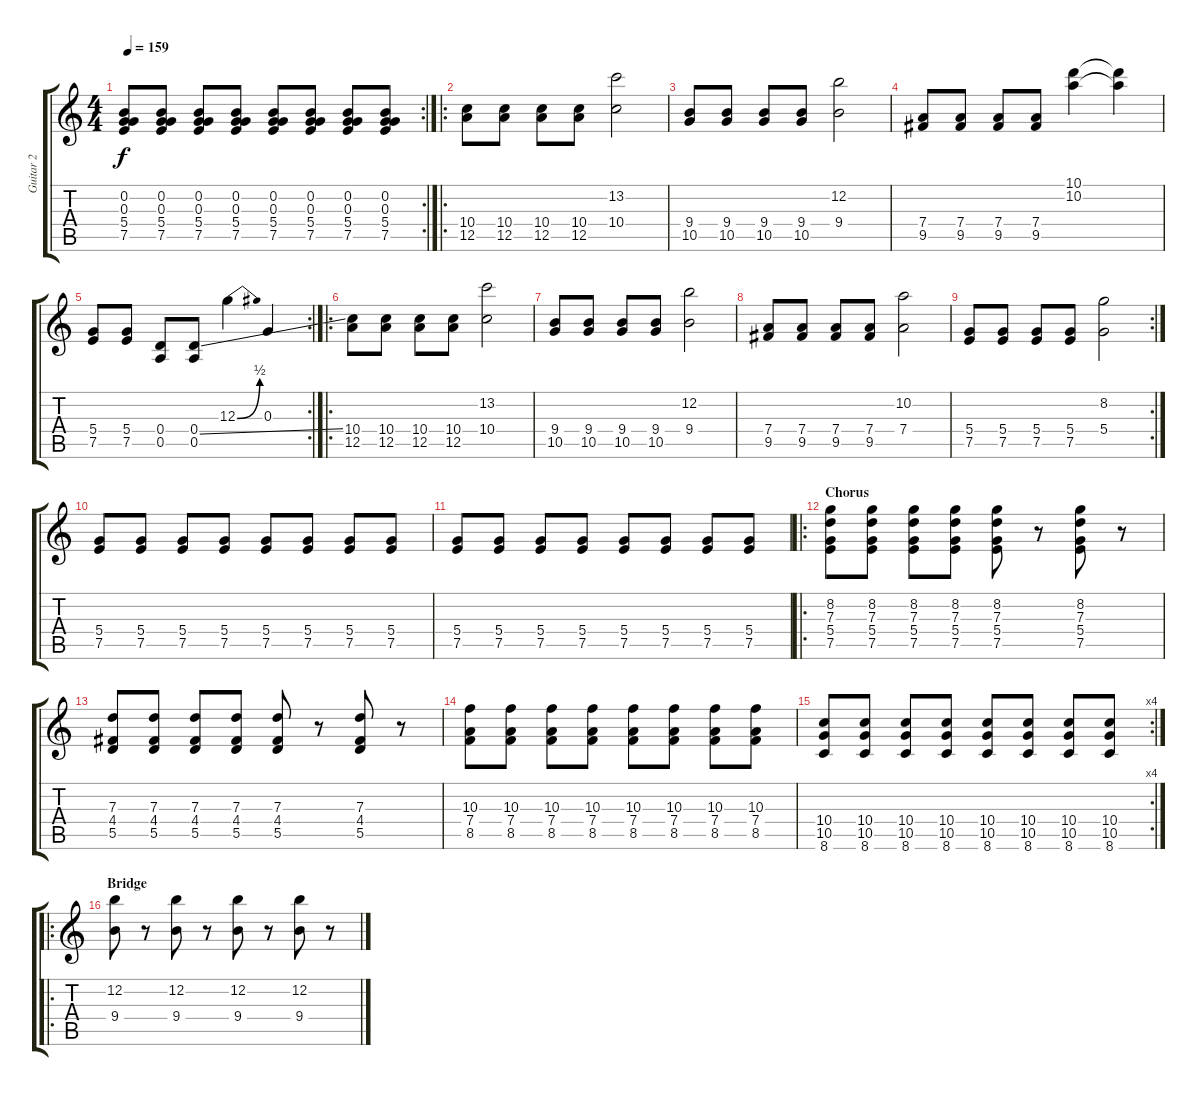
\track ("Guitar 2" "Guitar 2") {instrument overdrivenguitar}
\staff {score tabs}
\tuning (E4 B3 G3 D3 A2 E2) {hide}
\rc 2
\ts (4 4)
\tempo 159
\clef g2
\ks c
(0.2 0.3 5.4 7.5).8{dy f} (0.2 0.3 5.4 7.5).8 (0.2 0.3 5.4 7.5).8 (0.2 0.3 5.4 7.5).8 (0.2 0.3 5.4 7.5).8 (0.2 0.3 5.4 7.5).8 (0.2 0.3 5.4 7.5).8 (0.2 0.3 5.4 7.5).8 |
\ro
(10.4 12.5).8 (10.4 12.5).8 (10.4 12.5).8 (10.4 12.5).8 (13.2 10.4).2 |
(9.4 10.5).8 (9.4 10.5).8 (9.4 10.5).8 (9.4 10.5).8 (12.2 9.4).2 |
(7.4 9.5).8 (7.4 9.5).8 (7.4 9.5).8 (7.4 9.5).8 (10.1 10.2).4 (10.1{t} 10.2{t}).4 |
\rc 2
(5.4 7.5).8 (5.4 7.5).8 (0.4 0.5).8 (0.4{ss} 0.5).8 12.3{be (bend 0 0 60 2)}.4 0.3.4 |
\ro
(10.4 12.5).8 (10.4 12.5).8 (10.4 12.5).8 (10.4 12.5).8 (13.2 10.4).2 |
(9.4 10.5).8 (9.4 10.5).8 (9.4 10.5).8 (9.4 10.5).8 (12.2 9.4).2 |
(7.4 9.5).8 (7.4 9.5).8 (7.4 9.5).8 (7.4 9.5).8 (10.2 7.4).2 |
\rc 2
(5.4 7.5).8 (5.4 7.5).8 (5.4 7.5).8 (5.4 7.5).8 (8.2 5.4).2 |
(5.4 7.5).8 (5.4 7.5).8 (5.4 7.5).8 (5.4 7.5).8 (5.4 7.5).8 (5.4 7.5).8 (5.4 7.5).8 (5.4 7.5).8 |
(5.4 7.5).8 (5.4 7.5).8 (5.4 7.5).8 (5.4 7.5).8 (5.4 7.5).8 (5.4 7.5).8 (5.4 7.5).8 (5.4 7.5).8 |
\ro
\section ("" "Chorus")
(8.2 7.3 5.4 7.5).8 (8.2 7.3 5.4 7.5).8 (8.2 7.3 5.4 7.5).8 (8.2 7.3 5.4 7.5).8 (8.2 7.3 5.4 7.5).8 r.8 (8.2 7.3 5.4 7.5).8 r.8 |
(7.3 4.4 5.5).8 (7.3 4.4 5.5).8 (7.3 4.4 5.5).8 (7.3 4.4 5.5).8 (7.3 4.4 5.5).8 r.8 (7.3 4.4 5.5).8 r.8 |
(10.3 7.4 8.5).8 (10.3 7.4 8.5).8 (10.3 7.4 8.5).8 (10.3 7.4 8.5).8 (10.3 7.4 8.5).8 (10.3 7.4 8.5).8 (10.3 7.4 8.5).8 (10.3 7.4 8.5).8 |
\rc 4
(10.4 10.5 8.6).8 (10.4 10.5 8.6).8 (10.4 10.5 8.6).8 (10.4 10.5 8.6).8 (10.4 10.5 8.6).8 (10.4 10.5 8.6).8 (10.4 10.5 8.6).8 (10.4 10.5 8.6).8 |
\ro
\section ("" "Bridge")
(12.2 9.4).8 r.8 (12.2 9.4).8 r.8 (12.2 9.4).8 r.8 (12.2 9.4).8 r.8
